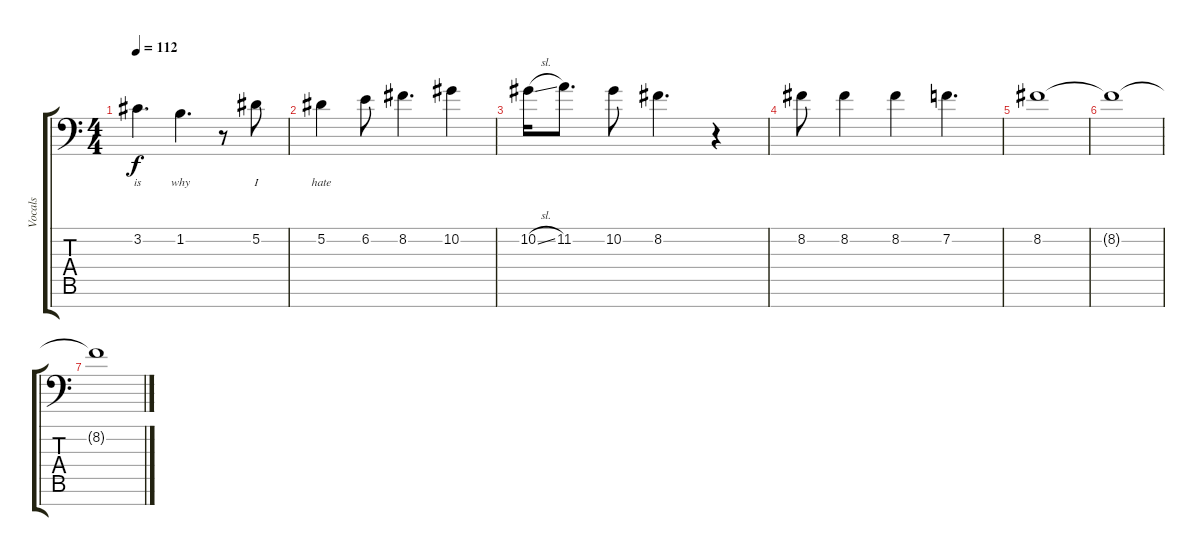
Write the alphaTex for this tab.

\track ("Vocals" "Vocals") {instrument tenorsax}
\staff {score tabs}
\tuning (Eb4 Bb3 Gb3 Db3 Ab2 Eb2 Bb1) {hide}
\ts (4 4)
\tempo 112
\clef f4
\ks c
3.2.4{d lyrics (0 "is") lyrics (1 "") lyrics (2 "") lyrics (3 "") lyrics (4 "") dy f} 1.2.4{d lyrics (0 "why") lyrics (1 "") lyrics (2 "") lyrics (3 "") lyrics (4 "")} r.8 5.2.8{lyrics (0 "I") lyrics (1 "") lyrics (2 "") lyrics (3 "") lyrics (4 "")} |
5.2.4{lyrics (0 "hate") lyrics (1 "") lyrics (2 "") lyrics (3 "") lyrics (4 "")} 6.2.8 8.2.4{d} 10.2.4 |
10.2{sl}.16 11.2.8{d} 10.2.8 8.2.4{d} r.4 |
8.2.8 8.2.4 8.2.4 7.2.4{d} |
8.2.1 |
8.2{t}.1 |
8.2{t}.1
